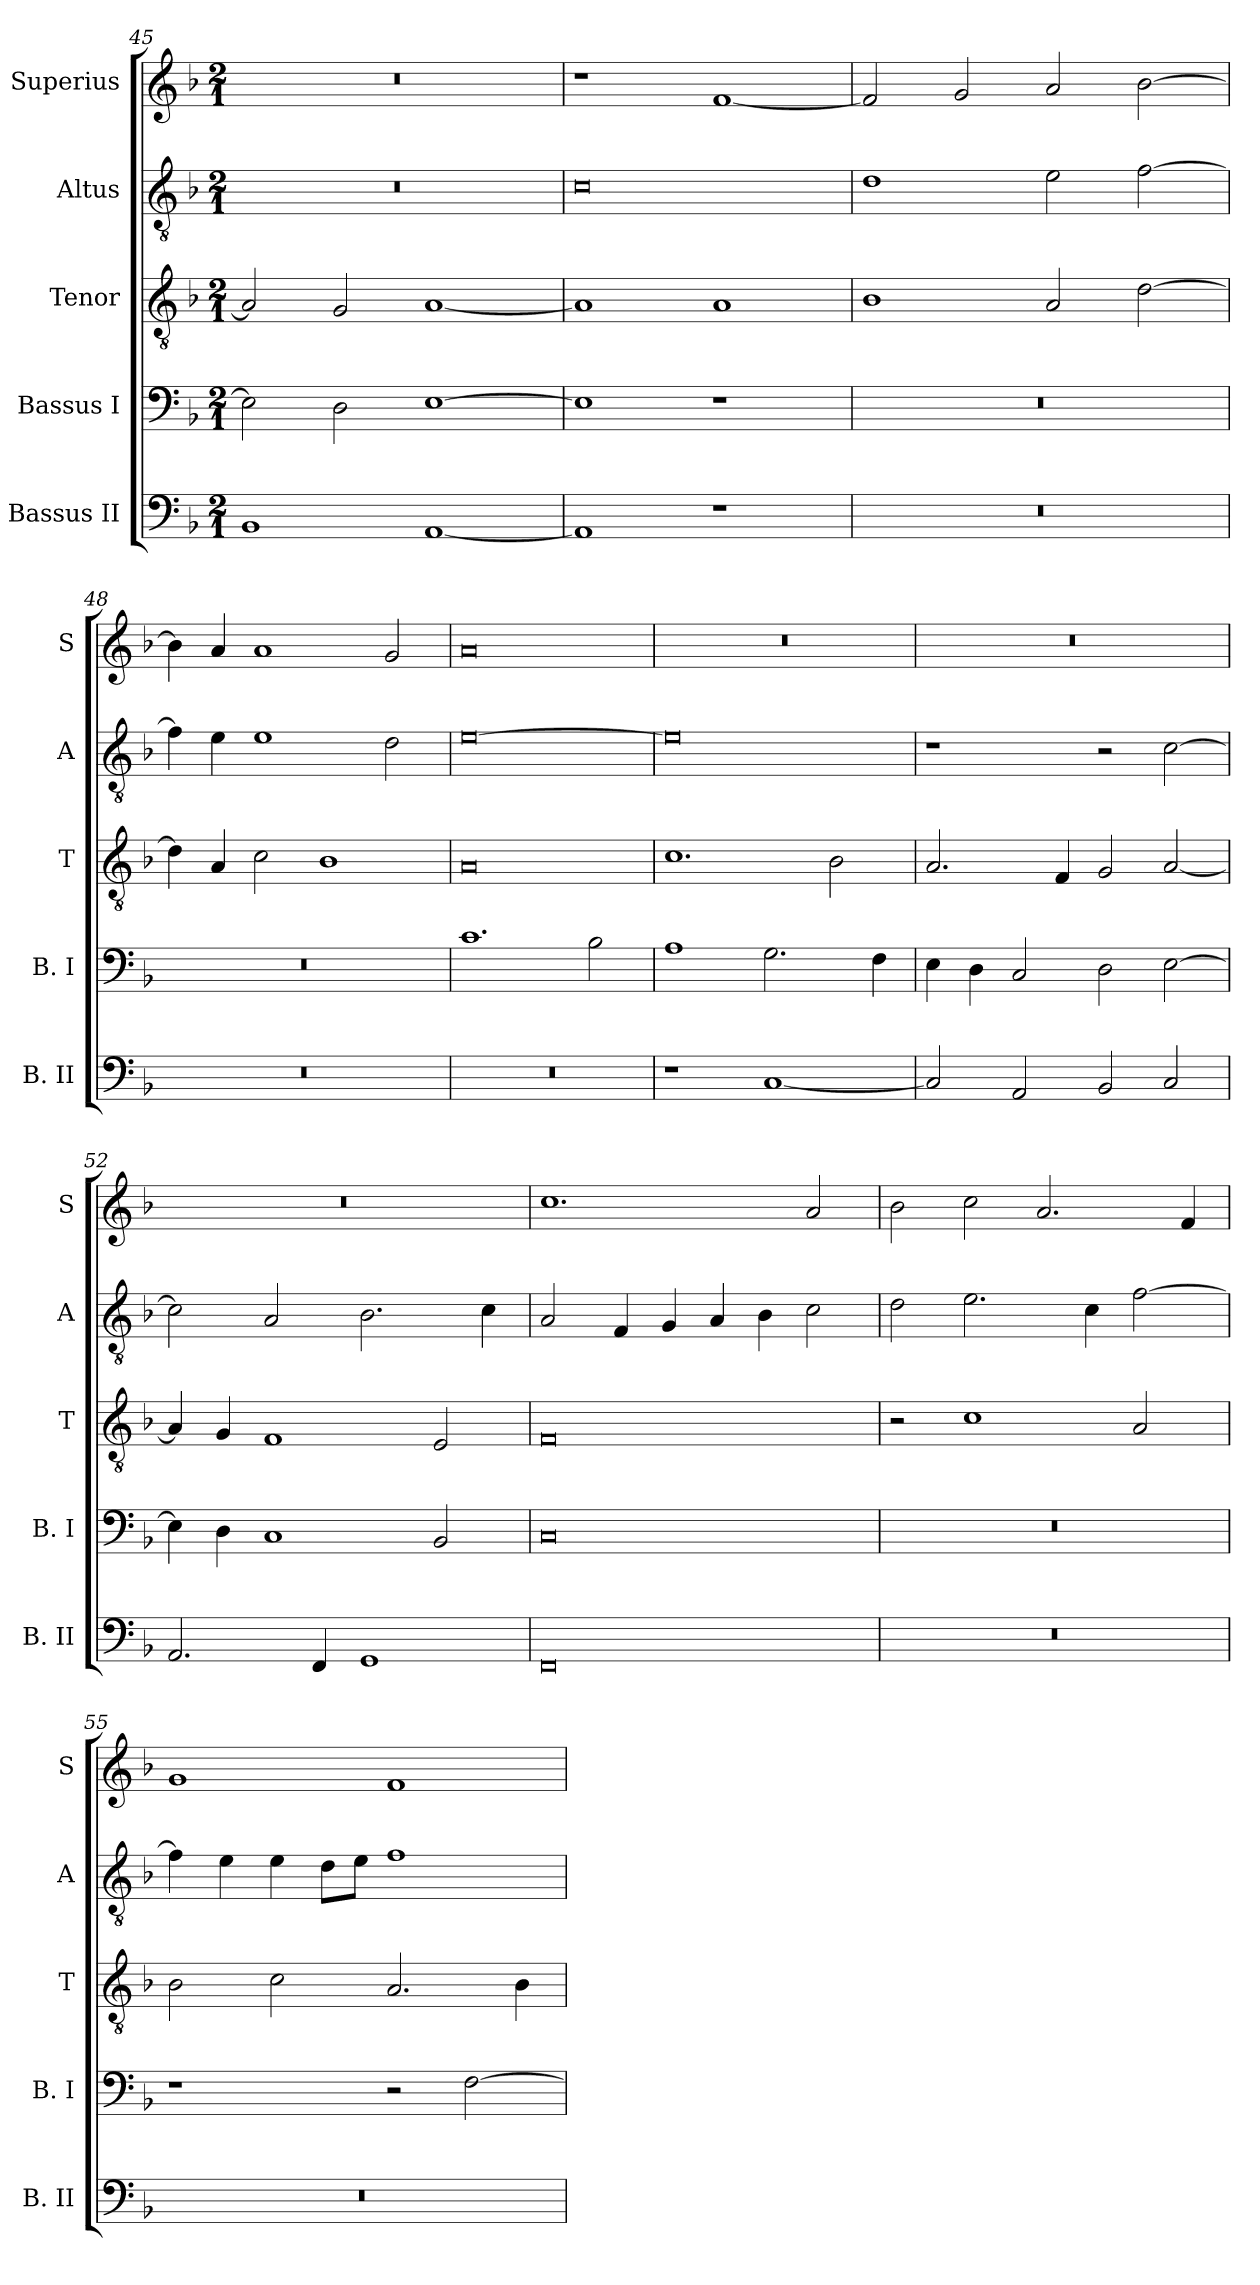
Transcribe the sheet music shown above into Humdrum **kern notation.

**kern	**kern	**kern	**kern	**kern
*part5	*part4	*part3	*part2	*part1
*staff5	*staff4	*staff3	*staff2	*staff1
*I"Bassus II	*I"Bassus I	*I"Tenor	*I"Altus	*I"Superius
*I'B. II	*I'B. I	*I'T	*I'A	*I'S
*clefF4	*clefF4	*clefGv2	*clefGv2	*clefG2
*k[b-]	*k[b-]	*k[b-]	*k[b-]	*k[b-]
*F:	*F:	*F:	*F:	*F:
*M2/1	*M2/1	*M2/1	*M2/1	*M2/1
=45	=45	=45	=45	=45
1BB-	2E]	2A]	0r	0r
.	2D	2G	.	.
[1AA	[1E	[1A	.	.
=46	=46	=46	=46	=46
1AA]	1E]	1A]	0c	1r
1r	1r	1A	.	[1f
=47	=47	=47	=47	=47
0r	0r	1B-	1d	2f]
.	.	.	.	2g
.	.	2A	2e	2a
.	.	[2d	[2f	[2b-
=48	=48	=48	=48	=48
0r	0r	4d]	4f]	4b-]
.	.	4A	4e	4a
.	.	2c	1e	1a
.	.	1B-	.	.
.	.	.	2d	2g
=49	=49	=49	=49	=49
0r	1.c	0A	[0e	0a
.	2B-	.	.	.
=50	=50	=50	=50	=50
1r	1A	1.c	0e]	0r
[1C	2.G	.	.	.
.	.	2B-	.	.
.	4F	.	.	.
=51	=51	=51	=51	=51
2C]	4E	2.A	1r	0r
.	4D	.	.	.
2AA	2C	.	.	.
.	.	4F	.	.
2BB-	2D	2G	2r	.
2C	[2E	[2A	[2c	.
=52	=52	=52	=52	=52
2.AA	4E]	4A]	2c]	0r
.	4D	4G	.	.
.	1C	1F	2A	.
4FF	.	.	.	.
1GG	.	.	2.B-	.
.	2BB-	2E	.	.
.	.	.	4c	.
=53	=53	=53	=53	=53
0FF	0C	0F	2A	1.cc
.	.	.	4F	.
.	.	.	4G	.
.	.	.	4A	.
.	.	.	4B-	.
.	.	.	2c	2a
=54	=54	=54	=54	=54
0r	0r	2r	2d	2b-
.	.	1c	2.e	2cc
.	.	.	.	2.a
.	.	.	4c	.
.	.	2A	[2f	.
.	.	.	.	4f
=55	=55	=55	=55	=55
0r	1r	2B-	4f]	1g
.	.	.	4e	.
.	.	2c	4e	.
.	.	.	8dL	.
.	.	.	8eJ	.
.	2r	2.A	1f	1f
.	[2F	.	.	.
.	.	4B-	.	.
=	=	=	=	=
*-	*-	*-	*-	*-
